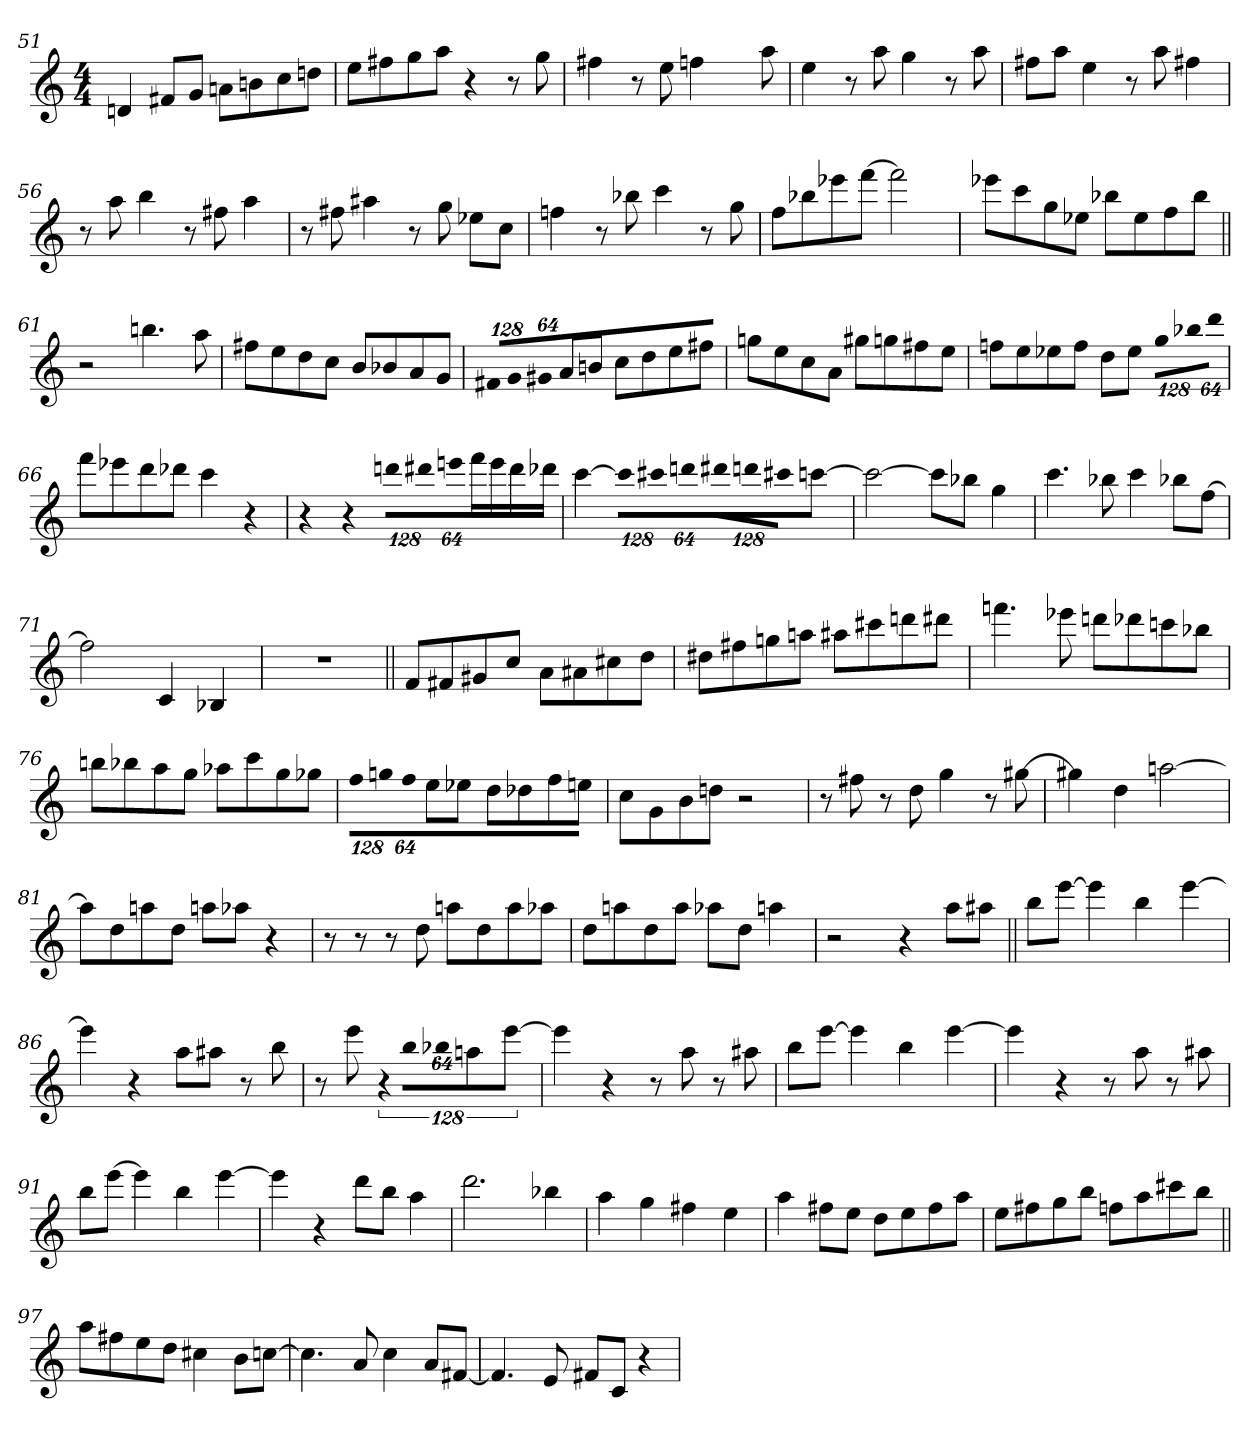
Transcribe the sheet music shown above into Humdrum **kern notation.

**kern
*part1
*staff1
*clefG2
*k[]
*C:
*M4/4
=51
4dni/
8f#Xi/L
8gi/J
8ani\L
8bni\
8cci\
8ddni\J
!!LO:LB:g=z
=52
8eei\L
8ff#Xi\
8ggi\
8aai\J
4r
8r
8ggi\
=53
4ff#Xi\
8r
8eei\
4ffni\
8ryy
8aai\
=54
4eei\
8r
8aai\
4ggi\
8r
8aai\
=55
8ff#Xi\L
8aai\J
4eei\
8r
8aai\
4ff#Xi\
=56
8r
8aai\
4bbi\
8r
8ff#Xi\
4aai\
!!LO:LB:g=z
=57
8r
8ff#Xi\
4aa#Xi\
8r
8ggi\
8ee-Xi\L
8cci\J
=58
4ffni\
8r
8bb-Xi\
4ccci\
8r
8ggi\
=59
8ffi\L
8bb-Xi\
8eee-Xi\
[>8fffi\J
2fffi\]
=60
8eee-Xi\L
8ccci\
8ggi\
8ee-Xi\J
8bb-Xi\L
8ee-i\
8ffi\
8bb-i\J
=61||
2r
4.bbni\
8aai\
!!LO:LB:g=z
=62
8ff#Xi\L
8eei\
8ddi\
8cci\J
8bi/L
8b-Xi/
8ai/
8gi/J
=63
*Xbrackettup
!LO:N:vis=8
1024%85f#Xi/L
!LO:N:vis=8
1024%85gi/
!LO:N:vis=8
512%43g#Xi/J
8ai/L
8bni/J
8cci\L
8ddi\
8eei\
8ff#Xi\J
=64
8ggni\L
8eei\
8cci\
8ai\J
8gg#Xi\L
8ggni\
8ff#Xi\
8eei\J
=65
8ffni\L
8eei\
8ee-Xi\
8ffi\J
8ddi\L
8ee-i\J
!LO:N:vis=8
1024%85ggi\L
!LO:N:vis=8
1024%85bb-Xi\
!LO:N:vis=8
512%43dddi\J
!!LO:LB:g=z
=66
8fffi\L
8eee-Xi\
8dddi\
8ddd-Xi\J
4ccci\
4r
=67
4r
4r
!LO:N:vis=8
1024%85dddni\L
!LO:N:vis=8
1024%85ddd#Xi\
!LO:N:vis=8
512%43eeeni\J
16fffi\LL
16eeei\
16ddd#i\
16ddd-Xi\JJ
=68
[>4ccci\
!LO:N:vis=8
1024%85ccci\L]
!LO:N:vis=8
1024%85ccc#Xi\
!LO:N:vis=8
512%43dddni\J
!LO:N:vis=8
1024%85ddd#Xi\L
!LO:N:vis=8
1024%85dddni\
!LO:N:vis=8
512%43ccc#Xi\J
[>4cccni\
=69
2ccci\_>
8ccci\L]
8bb-Xi\J
4ggi\
!!LO:LB:g=z
=70
4.ccci\
8bb-Xi\
4ccci\
8bb-Xi\L
[>8ffi\J
=71
2ffi\]
4ci/
4B-Xi/
=72
1r
=73||
8fi/L
8f#Xi/
8g#Xi/
8cci/J
8ai\L
8a#Xi\
8cc#Xi\
8ddi\J
=74
8dd#Xi\L
8ff#Xi\
8ggni\
8aani\J
8aa#Xi\L
8ccc#Xi\
8dddni\
8ddd#Xi\J
!!LO:LB:g=z
=75
4.fffni\
8eee-Xi\
8dddni\L
8ddd-Xi\
8cccni\
8bb-Xi\J
=76
8bbni\L
8bb-Xi\
8aai\
8ggi\J
8aa-Xi\L
8ccci\
8ggi\
8gg-Xi\J
=77
!LO:N:vis=8
1024%85ffi\L
!LO:N:vis=8
1024%85ggni\
!LO:N:vis=8
512%43ffi\J
8eei\L
8ee-Xi\J
8ddi\L
8dd-Xi\
8ffi\
8eeni\J
=78
8cci\L
8gi\
8bi\
8ddni\J
2r
!!LO:LB:g=z
=79
8r
8ff#Xi\
8r
8ddi\
4ggi\
8r
[>8gg#Xi\
=80
4gg#Xi\]
4ddi\
[>2aani\
=81
8aai\L]
8ddi\
8aani\
8ddi\J
8aani\L
8aa-Xi\J
4r
=82
8r
8r
8r
8ddi\
8aani\L
8ddi\
8aai\
8aa-Xi\J
=83
8ddi\L
8aani\
8ddi\
8aai\J
8aa-Xi\L
8ddi\J
4aani\
!!LO:PB:g=z
=84
2r
4r
8aai\L
8aa#Xi\J
=85||
8bbi\L
[>8eeei\J
4eeei\]
4bbi\
[>4eeei\
=86
4eeei\]
4r
8aai\L
8aa#Xi\J
8r
8bbi\
=87
8r
8eeei\
*brackettup
!LO:N:vis=8
1024%85r
!LO:N:vis=8
1024%85bbi\L
!LO:N:vis=8
512%43bb-Xi\J
4aani\
[>4eeei\
=88
4eeei\]
4r
8r
8aai\
8r
8aa#Xi\
!!LO:LB:g=z
=89
8bbi\L
[>8eeei\J
4eeei\]
4bbi\
[>4eeei\
=90
4eeei\]
4r
8r
8aai\
8r
8aa#Xi\
=91
8bbi\L
[>8eeei\J
4eeei\]
4bbi\
[>4eeei\
=92
4eeei\]
4r
8dddi\L
8bbi\J
4aai\
=93
2.dddi\
4bb-Xi\
=94
4aai\
4ggi\
4ff#Xi\
4eei\
!!LO:LB:g=z
=95
4aai\
8ff#Xi\L
8eei\J
8ddi\L
8eei\
8ff#i\
8aai\J
=96
8eei\L
8ff#Xi\
8ggi\
8bbi\J
8ffni\L
8aai\
8ccc#Xi\
8bbi\J
!!LO:LB:g=z
=97||
8aai\L
8ff#Xi\
8eei\
8ddi\J
4cc#Xi\
8bi\L
[>8ccni\J
=98
4.cci\]
8ai/
4cci\
8ai/L
[<8f#Xi/J
=99
4.f#i/]
8ei/
8f#Xi/L
8ci/J
4r
=
*-
